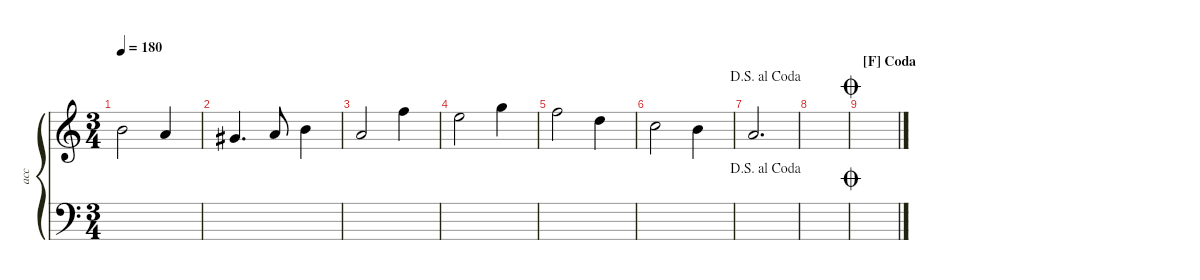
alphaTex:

\defaultSystemsLayout 5
\hideDynamics
\bracketExtendMode groupsimilarinstruments
\multiTrackTrackNamePolicy allsystems
\otherSystemsTrackNameOrientation horizontal
\track ("Accordeon" "acc") {instrument acousticgrandpiano}
\staff {score}
\tuning (E4 B3 G3 D3 A2 E2)
\ts (3 4)
\tempo 180
\clef g2
\ks c
7.1.2{dy mf} 5.1.4 |
4.1{acc #}.4{d} 5.1.8 7.1.4 |
5.1.2 13.1.4 |
12.1.2 15.1.4 |
13.1.2 10.1.4 |
8.1.2 7.1.4 |
\jump dalsegnoalcoda
5.1.2{d} |
|
\section ("F" "Coda")
\jump coda
|
|
|
|
|
|
|
\staff {score}
\tuning (G2 D2 A1 E1 B0)
\clef f4
\ottava regular
\simile none
\ks c
|
|
|
|
|
|
|
|
|
|
|
|
|
|
|
